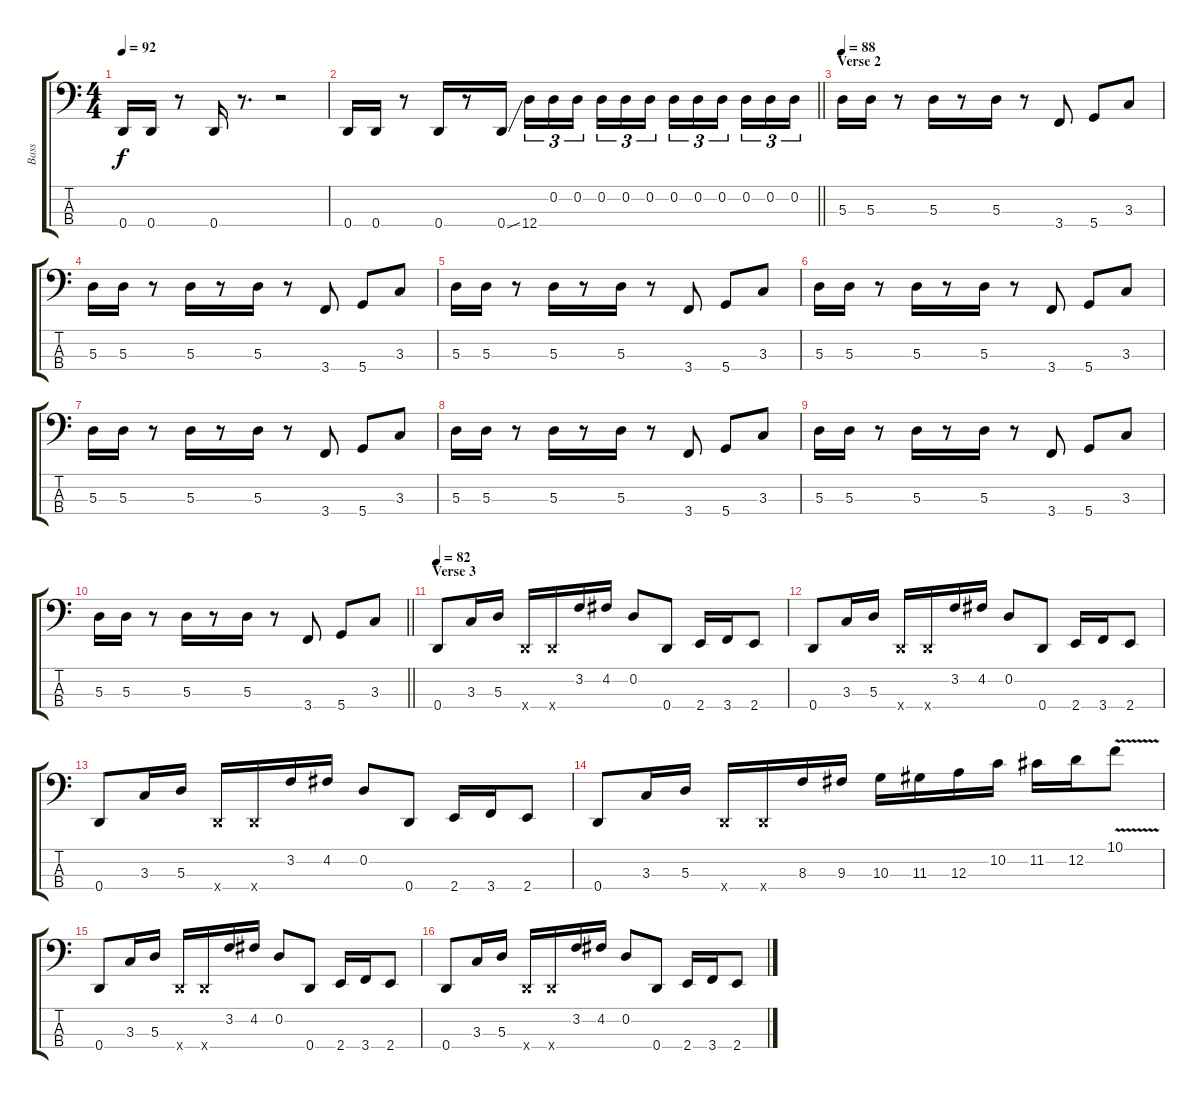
\track ("Bass" "Bass") {instrument slapbass2}
\staff {score tabs}
\tuning (G2 D2 A1 D1) {hide}
\ts (4 4)
\tempo 92
\clef f4
\ks c
0.4.16{dy f} 0.4.16 r.8 0.4.16 r.8{d} r.2 |
\barLineRight lightlight
0.4.16 0.4.16 r.8 0.4.16 r.8 0.4{ss}.16 12.4.16{tu (3 2)} 0.2.16{tu (3 2)} 0.2.16{tu (3 2) beam splitsecondary} 0.2.16{tu (3 2)} 0.2.16{tu (3 2)} 0.2.16{tu (3 2)} 0.2.16{tu (3 2)} 0.2.16{tu (3 2)} 0.2.16{tu (3 2) beam splitsecondary} 0.2.16{tu (3 2)} 0.2.16{tu (3 2)} 0.2.16{tu (3 2)} |
\section ("" "Verse 2")
\tempo 88
5.3.16 5.3.16 r.8 5.3.16 r.8 5.3.16 r.8 3.4.8 5.4.8 3.3.8 |
5.3.16 5.3.16 r.8 5.3.16 r.8 5.3.16 r.8 3.4.8 5.4.8 3.3.8 |
5.3.16 5.3.16 r.8 5.3.16 r.8 5.3.16 r.8 3.4.8 5.4.8 3.3.8 |
5.3.16 5.3.16 r.8 5.3.16 r.8 5.3.16 r.8 3.4.8 5.4.8 3.3.8 |
5.3.16 5.3.16 r.8 5.3.16 r.8 5.3.16 r.8 3.4.8 5.4.8 3.3.8 |
5.3.16 5.3.16 r.8 5.3.16 r.8 5.3.16 r.8 3.4.8 5.4.8 3.3.8 |
5.3.16 5.3.16 r.8 5.3.16 r.8 5.3.16 r.8 3.4.8 5.4.8 3.3.8 |
\barLineRight lightlight
5.3.16 5.3.16 r.8 5.3.16 r.8 5.3.16 r.8 3.4.8 5.4.8 3.3.8 |
\section ("" "Verse 3")
\tempo 82
0.4.8 3.3.16 5.3.16 0.4{x}.16 0.4{x}.16 3.2.16 4.2.16 0.2.8 0.4.8 2.4.16 3.4.16 2.4.8 |
0.4.8 3.3.16 5.3.16 0.4{x}.16 0.4{x}.16 3.2.16 4.2.16 0.2.8 0.4.8 2.4.16 3.4.16 2.4.8 |
0.4.8 3.3.16 5.3.16 0.4{x}.16 0.4{x}.16 3.2.16 4.2.16 0.2.8 0.4.8 2.4.16 3.4.16 2.4.8 |
0.4.8 3.3.16 5.3.16 0.4{x}.16 0.4{x}.16 8.3.16 9.3.16 10.3.16 11.3.16 12.3.16 10.2.16 11.2.16 12.2.16 10.1{v}.8 |
0.4.8 3.3.16 5.3.16 0.4{x}.16 0.4{x}.16 3.2.16 4.2.16 0.2.8 0.4.8 2.4.16 3.4.16 2.4.8 |
0.4.8 3.3.16 5.3.16 0.4{x}.16 0.4{x}.16 3.2.16 4.2.16 0.2.8 0.4.8 2.4.16 3.4.16 2.4.8
